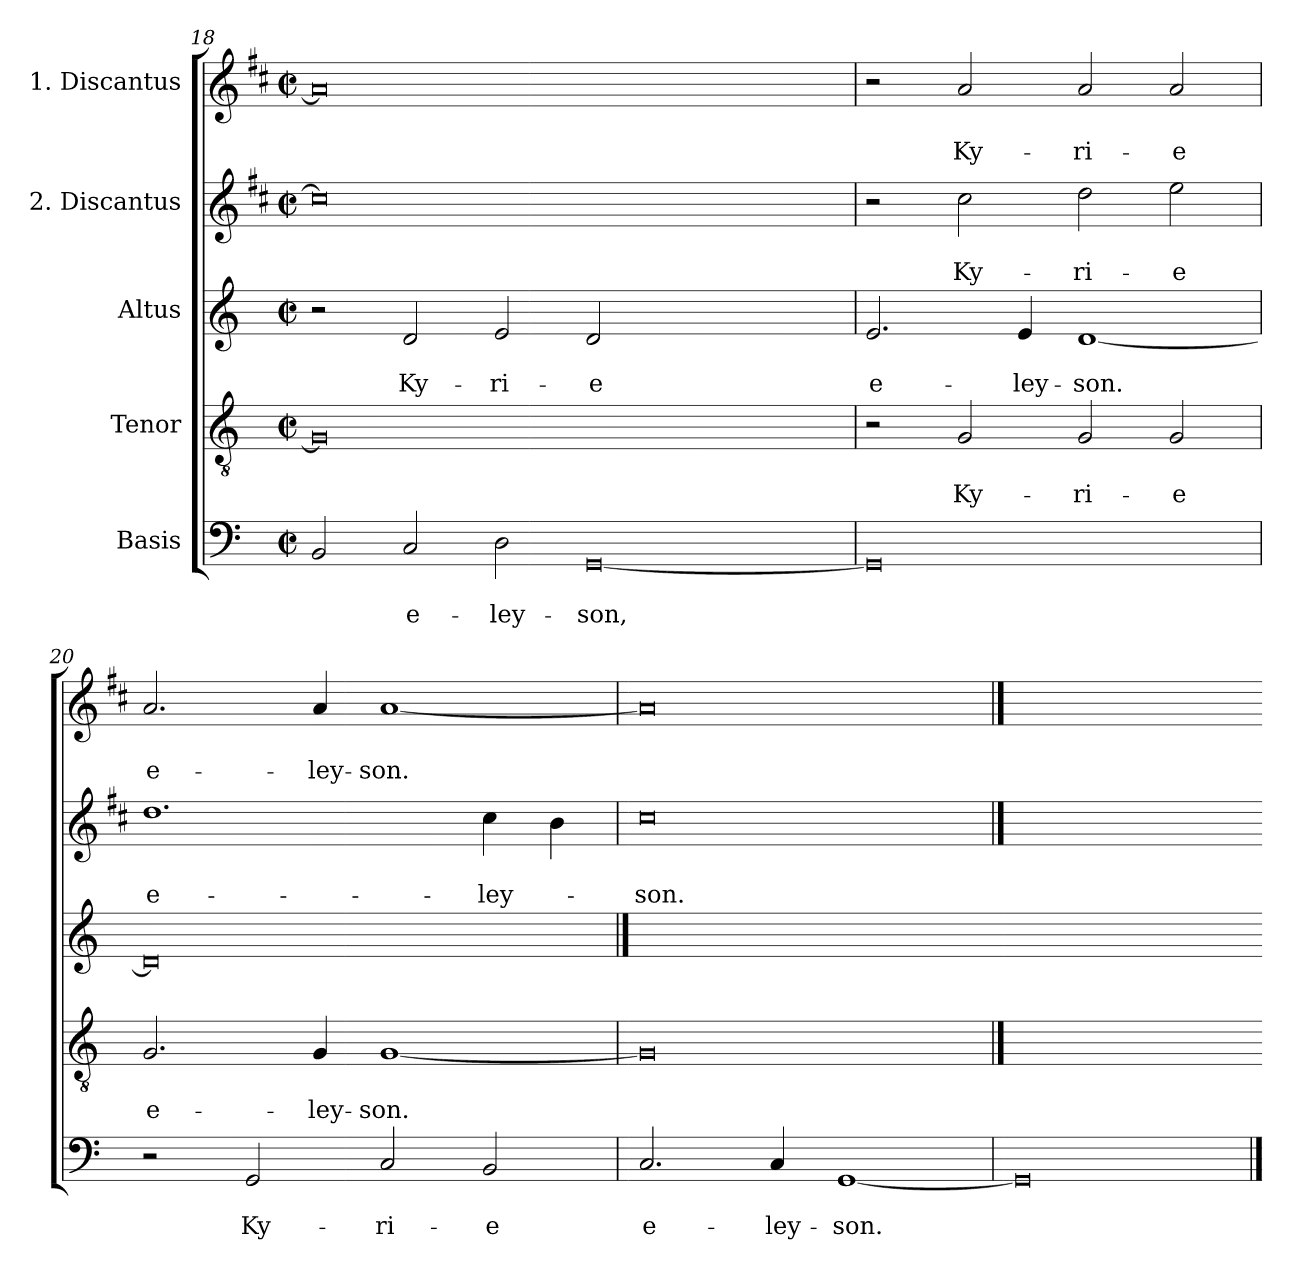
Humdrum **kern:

**kern	**text	**text	**kern	**text	**text	**kern	**text	**text	**kern	**text	**text	**kern	**text	**text
*part5	*part5	*part5	*part4	*part4	*part4	*part3	*part3	*part3	*part2	*part2	*part2	*part1	*part1	*part1
*staff5	*staff5	*staff5	*staff4	*staff4	*staff4	*staff3	*staff3	*staff3	*staff2	*staff2	*staff2	*staff1	*staff1	*staff1
*I"Basis	*	*	*I"Tenor	*	*	*I"Altus	*	*	*I"2. Discantus	*	*	*I"1. Discantus	*	*
*clefF4	*	*	*clefGv2	*	*	*clefG2	*	*	*clefG2	*	*	*clefG2	*	*
*	*	*	*	*	*	*	*	*	*ITrd1c2	*	*	*ITrd1c2	*	*
*k[]	*	*	*k[]	*	*	*k[]	*	*	*k[]	*	*	*k[]	*	*
*C:	*	*	*C:	*	*	*C:	*	*	*C:	*	*	*C:	*	*
*M4/2	*	*	*M4/2	*	*	*M4/2	*	*	*M4/2	*	*	*M4/2	*	*
*met(c|)	*	*	*met(c|)	*	*	*met(c|)	*	*	*met(c|)	*	*	*met(c|)	*	*
=18	=18	=18	=18	=18	=18	=18	=18	=18	=18	=18	=18	=18	=18	=18
2BB	.	.	0G]	.	.	2r	.	.	0b]	.	.	0g]	.	.
!	!	!LO:LY:b	!	!	!	!	!	!LO:LY:b	!	!	!	!	!	!
2C	.	e-	.	.	.	2d	.	Ky-	.	.	.	.	.	.
!	!	!LO:LY:b	!	!	!	!	!	!LO:LY:b	!	!	!	!	!	!
2D	.	-ley-	.	.	.	2e	.	-ri-	.	.	.	.	.	.
!	!	!LO:LY:b	!	!	!	!	!	!LO:LY:b	!	!	!	!	!	!
[0GG	.	-son,	.	.	.	2d	.	-e	.	.	.	.	.	.
.	.	.	1.ryy	.	.	1.ryy	.	.	1.ryy	.	.	1.ryy	.	.
=19	=19	=19	=19	=19	=19	=19	=19	=19	=19	=19	=19	=19	=19	=19
!	!	!	!	!	!	!	!	!LO:LY:b	!	!	!	!	!	!
0GG]	.	.	2r	.	.	2.e	.	e-	2r	.	.	2r	.	.
!	!	!	!	!	!LO:LY:b	!	!	!	!	!	!LO:LY:b	!	!	!LO:LY:b
.	.	.	2G	.	Ky-	.	.	.	2b	.	Ky-	2g	.	Ky-
!	!	!	!	!	!	!	!	!LO:LY:b	!	!	!	!	!	!
.	.	.	.	.	.	4e	.	-ley-	.	.	.	.	.	.
!	!	!	!	!	!LO:LY:b	!	!	!LO:LY:b	!	!	!LO:LY:b	!	!	!LO:LY:b
.	.	.	2G	.	-ri-	[1d	.	-son.	2cc	.	-ri-	2g	.	-ri-
!	!	!	!	!	!LO:LY:b	!	!	!	!	!	!LO:LY:b	!	!	!LO:LY:b
.	.	.	2G	.	-e	.	.	.	2dd	.	-e	2g	.	-e
=20	=20	=20	=20	=20	=20	=20	=20	=20	=20	=20	=20	=20	=20	=20
!	!	!	!	!	!LO:LY:b	!	!	!	!	!	!LO:LY:b	!	!	!LO:LY:b
2r	.	.	2.G	.	e-	0d]	.	.	1.cc	.	e-	2.g	.	e-
!	!	!LO:LY:b	!	!	!	!	!	!	!	!	!	!	!	!
2GG	.	Ky-	.	.	.	.	.	.	.	.	.	.	.	.
!	!	!	!	!	!LO:LY:b	!	!	!	!	!	!	!	!	!LO:LY:b
.	.	.	4G	.	-ley-	.	.	.	.	.	.	4g	.	-ley-
!	!	!LO:LY:b	!	!	!LO:LY:b	!	!	!	!	!	!	!	!	!LO:LY:b
2C	.	-ri-	[1G	.	-son.	.	.	.	.	.	.	[1g	.	-son.
!	!	!LO:LY:b	!	!	!	!	!	!	!	!	!LO:LY:b	!	!	!
2BB	.	-e	.	.	.	.	.	.	4b	.	-ley-	.	.	.
.	.	.	.	.	.	.	.	.	4a	.	.	.	.	.
=21	=21	=21	=21	=21	=21	==21	=21	=21	=21	=21	=21	=21	=21	=21
!	!	!LO:LY:b	!	!	!	!	!	!	!	!	!LO:LY:b	!	!	!
2.C	.	e-	0G]	.	.	0ryy	.	.	0b	.	-son.	0g]	.	.
!	!	!LO:LY:b	!	!	!	!	!	!	!	!	!	!	!	!
4C	.	-ley-	.	.	.	.	.	.	.	.	.	.	.	.
!	!	!LO:LY:b	!	!	!	!	!	!	!	!	!	!	!	!
[1GG	.	-son.	.	.	.	.	.	.	.	.	.	.	.	.
=	==	==	==	==	==	=	==	==	==	==	==	==	==	==
0GG]	.	.	0ryy	.	.	0ryy	.	.	0ryy	.	.	0ryy	.	.
==	=	=	=	=	=	=	=	=	=	=	=	=	=	=
*-	*-	*-	*-	*-	*-	*-	*-	*-	*-	*-	*-	*-	*-	*-
